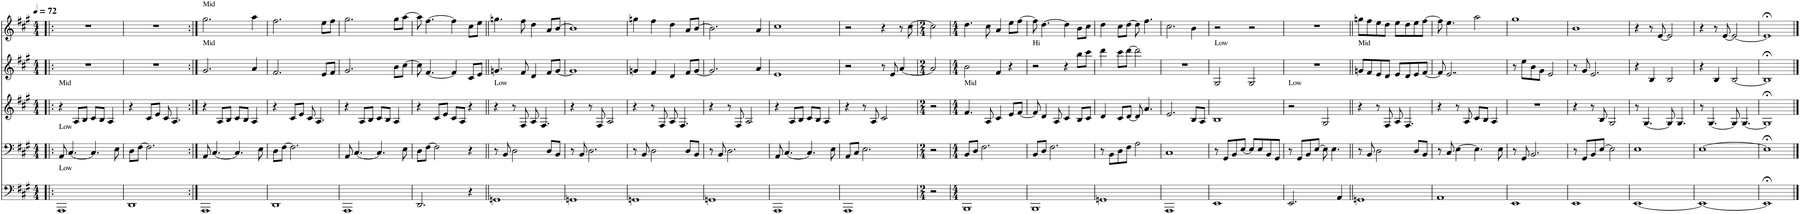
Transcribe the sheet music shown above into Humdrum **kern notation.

**kern	**kern	**kern	**kern	**kern
*part5	*part4	*part3	*part2	*part1
*staff5	*staff4	*staff3	*staff2	*staff1
*I"Otamatone	*I"Otamatone	*I"Otamatone	*I"Otamatone	*I"Otamatone
*clefF4	*clefF4	*clefG2	*clefG2	*clefG2
*Trd1c2	*Trd1c2	*Trd1c2	*Trd1c2	*Trd1c2
*k[f#c#g#]	*k[f#c#g#]	*k[f#c#g#]	*k[f#c#g#]	*k[f#c#g#]
*M4/4	*M4/4	*M4/4	*M4/4	*M4/4
*MM72	*MM72	*MM72	*MM72	*MM72
=1!|:	=1!|:	=1!|:	=1!|:	=1!|:
!	!	!LO:TX:a:t=Mid	!	!
!	!LO:TX:a:t=Low	!	!	!
!LO:TX:a:t=Low	!	!	!	!
1AAA	8AA/	4r	1r	1r
.	[4.C#/	.	.	.
.	.	8A/L	.	.
.	.	8B/J	.	.
.	4.C#/]	8c#/L	.	.
.	.	8B/J	.	.
.	.	4A/	.	.
.	8E\	.	.	.
=2	=2	=2	=2	=2
1DD	8D\L	4r	1r	1r
.	[8F#\J	.	.	.
.	2.F#\]	8c#/L	.	.
.	.	8e/J	.	.
.	.	8c#/	.	.
.	.	4.A/	.	.
=3:|!	=3:|!	=3:|!	=3:|!	=3:|!
!	!	!	!	!LO:TX:a:t=Mid
!	!	!	!LO:TX:a:t=Mid	!
1AAA	8AA/	4r	2.g#/	2.gg#\
.	[4.C#/	.	.	.
.	.	8A/L	.	.
.	.	8B/J	.	.
.	4.C#/]	8c#/L	.	.
.	.	8B/J	.	.
.	.	4A/	4a/	4aa\
.	8E\	.	.	.
=4	=4	=4	=4	=4
1DD	8D\L	4r	2.f#/	2.ff#\
.	[8F#\J	.	.	.
.	2.F#\]	8c#/L	.	.
.	.	8e/J	.	.
.	.	8c#/	.	.
.	.	4.A/	.	.
.	.	.	8e/L	8ee\L
.	.	.	8f#/J	8ff#\J
=5	=5	=5	=5	=5
1AAA	8AA/	4r	2.g#/	2.gg#\
.	[4.C#/	.	.	.
.	.	8A/L	.	.
.	.	8B/J	.	.
.	4.C#/]	8c#/L	.	.
.	.	8B/J	.	.
.	.	4A/	8b\L	8gg#\L
.	8E\	.	[8cc#\J	[8aa\J
=6	=6	=6	=6	=6
2.DD/	8D\L	4r	8cc#\]	8aa\]
.	[8F#\J	.	[4.f#/	[4.ff#\
.	2F#\]	8c#/L	.	.
.	.	8e/J	.	.
.	.	8c#/L	4f#/]	4ff#\]
.	.	8A/J	.	.
4r	4r	4r	8c#/L	8cc#\L
.	.	.	8e/J	8ee\J
=7||	=7||	=7||	=7||	=7||
!	!	!LO:TX:a:t=Low	!	!
1GGn	8r	4r	4.gn/	4.ggn\
.	8BB/	.	.	.
.	2D\	8r	.	.
.	.	8F#/	8f#/	8ff#\
.	.	8A/	4d/	4dd\
.	.	4.F#/	.	.
.	8D/L	.	8f#/L	8a/L
.	8BB/J	.	[8g/J	[8b/J
=8	=8	=8	=8	=8
1GGn	8r	4r	1g]	1b]
.	8BB/	.	.	.
.	2.D\	8r	.	.
.	.	8F#/	.	.
.	.	2A/	.	.
=9	=9	=9	=9	=9
1GGn	8r	4r	4gn/	4ggn\
.	8BB/	.	.	.
.	2D\	8r	4f#/	4ff#\
.	.	8F#/	.	.
.	.	8A/	4d/	4dd\
.	.	4.F#/	.	.
.	8D/L	.	8f#/L	8a/L
.	8BB/J	.	[8g/J	[8b/J
=10	=10	=10	=10	=10
1GGn	8r	4r	2.g/]	2.b\]
.	8BB/	.	.	.
.	2.D\	8r	.	.
.	.	8F#/	.	.
.	.	2A/	.	.
.	.	.	4a/	4a/
=11	=11	=11	=11	=11
1AAA	8AA/	4r	1e	1cc#
.	[4.C#/	.	.	.
.	.	8A/L	.	.
.	.	8B/J	.	.
.	4.C#/]	8c#/L	.	.
.	.	8B/J	.	.
.	.	4A/	.	.
.	8E\	.	.	.
=12	=12	=12	=12	=12
1AAA	8AA/L	4r	2r	2r
.	8C#/J	.	.	.
.	2.E\	8r	.	.
.	.	8A/	.	.
.	.	2c#/	8r	4r
.	.	.	8e/	.
.	.	.	[4a/	8r
.	.	.	.	[8cc#\
=13	=13	=13	=13	=13
*M2/4	*M2/4	*M2/4	*M2/4	*M2/4
2r	2r	2r	2a/]	2cc#\]
=14	=14	=14	=14	=14
*M4/4	*M4/4	*M4/4	*M4/4	*M4/4
!	!	!LO:TX:a:t=Mid	!	!
1BBB	8BB/L	4.f#/	2b\	4.dd\
.	8D/J	.	.	.
.	2.F#\	.	.	.
.	.	8A/	.	8cc#\
.	.	4c#/	4f#/	4a/
.	.	8e/L	4r	8ee\L
.	.	[8f#/J	.	[8ff#\J
=15	=15	=15	=15	=15
!	!	!	!LO:TX:a:t=Hi	!
1BBB	8BB/L	8f#/]	2r	8ff#\]
.	8D/J	4d/	.	[4.dd\
.	2.F#\	.	.	.
.	.	8A/	.	.
.	.	4c#/	4r	4dd\]
.	.	8B/L	8bb\L	8b\L
.	.	8c#/J	8ccc#\J	8cc#\J
=16	=16	=16	=16	=16
1GGn	8r	4d/	4ddd\	4dd\
.	8BB\L	.	.	.
.	8D\	8c#/L	8ccc#\L	8cc#\L
.	8F#\J	[8d/J	[8ddd\J	[8dd\J
.	2A\	8d/]	2ddd\]	8dd\]
.	.	4.a/	.	4.ff#\
=17	=17	=17	=17	=17
1AAA	1C#	2.e/	1r	2.cc#\
.	.	8B/L	.	4b\
.	.	8A/J	.	.
=18	=18	=18	=18	=18
!	!	!	!LO:TX:a:t=Low	!
1EE	8r	1B	2G#/	2r
.	8GG#/L	.	.	.
.	8BB/	.	.	.
.	[8E/J	.	.	.
.	8E/L]	.	2G#/	2r
.	8E/	.	.	.
.	8BB/	.	.	.
.	8GG#/J	.	.	.
=19	=19	=19	=19	=19
!	!	!LO:TX:a:t=Low	!	!
2.EE/	8r	2r	1r	1r
.	8GG#/L	.	.	.
.	8BB/	.	.	.
.	[8E/J	.	.	.
.	8E\]	2G#/	.	.
.	4.E\	.	.	.
4AA/	.	.	.	.
=20||	=20||	=20||	=20||	=20||
!	!	!	!LO:TX:a:t=Mid	!
1GGn	8r	4r	8gn/L	8ggn\L
.	8BB/	.	8f#/	8ff#\
.	2D\	8r	8e/	8ee\
.	.	8F#/	8d/J	8dd\J
.	.	8A/	8e/L	8ee\L
.	.	4.F#/	8d/	8dd\
.	8D/L	.	8e/	8ee\
.	8BB/J	.	[8f#/J	[8ff#\J
=21	=21	=21	=21	=21
1AA	8r	4r	8f#/]	8ff#\]
.	8C#/	.	2..e/	4.ee\
.	[4E\	8r	.	.
.	.	8A/	.	.
.	4.E\]	8c#/L	.	2aa\
.	.	8B/J	.	.
.	.	4A/	.	.
.	8E\	.	.	.
=22	=22	=22	=22	=22
1EE	8r	1r	8r	1gg#
.	8GG#/	.	8ee\L	.
.	2.BB/	.	8b\	.
.	.	.	8g#\J	.
.	.	.	2e/	.
=23	=23	=23	=23	=23
1EE	8r	4r	8r	1b
.	8GG#/L	.	8g#/	.
.	8BB/	8r	2.e/	.
.	[8E/J	8B/	.	.
.	2E\]	2G#/	.	.
=24	=24	=24	=24	=24
[1EE	1E	8r	4r	4r
.	.	[4.G#/	.	.
.	.	.	4B/	8r
.	.	.	.	[8e/
.	.	8G#/]	2B/	2e/]
.	.	4.G#/	.	.
=25	=25	=25	=25	=25
1EE_	[1E	8r	4r	4r
.	.	[4.G#/	.	.
.	.	.	4B/	8r
.	.	.	.	[8e/
.	.	8G#/]	[2B/	2e/_
.	.	[4.G#/	.	.
=26	=26	=26	=26	=26
1EE;<]	1E;<]	1G#;<]	1B;<]	1e;<]
==	==	==	==	==
*-	*-	*-	*-	*-
